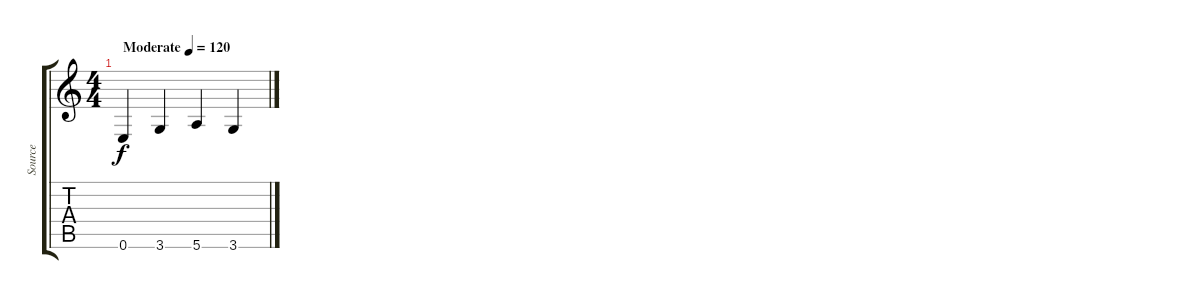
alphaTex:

\track ("Source" "Source") {instrument acousticguitarsteel}
\staff {score tabs}
\tuning (E4 B3 G3 D3 A2 E2) {hide}
\ts (4 4)
\tempo (120 "Moderate")
\clef g2
\ks c
0.6.4{dy f instrument acousticguitarsteel} 3.6.4 5.6.4 3.6.4
